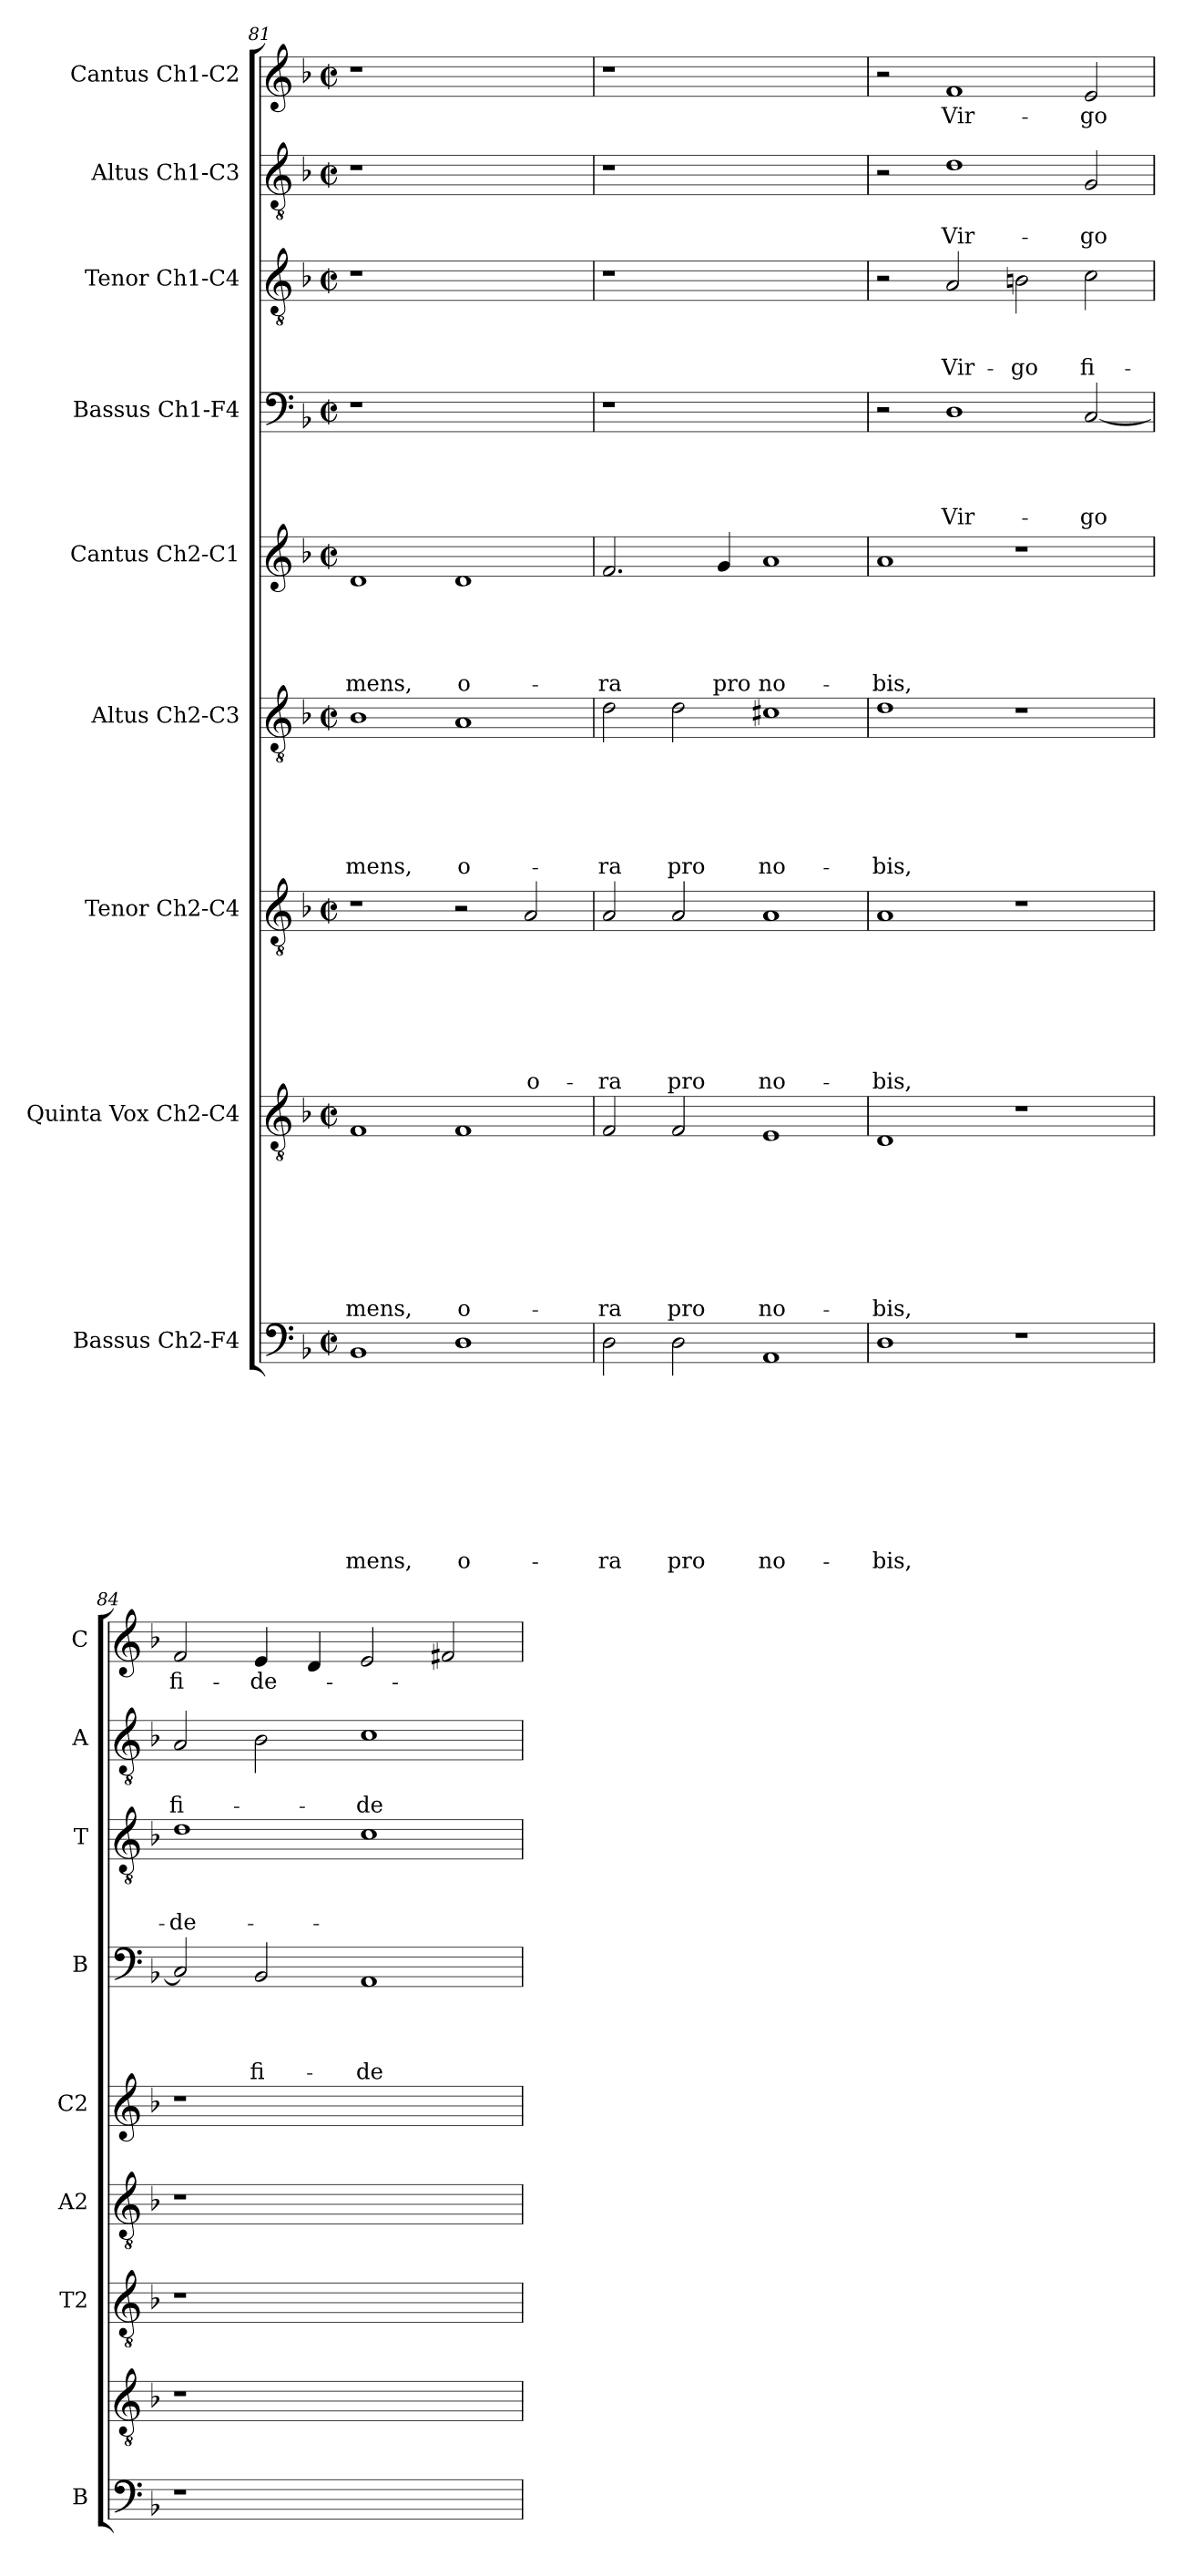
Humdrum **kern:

**kern	**text	**text	**text	**text	**text	**text	**text	**text	**text	**kern	**text	**text	**text	**text	**text	**text	**text	**text	**kern	**text	**text	**text	**text	**text	**text	**text	**kern	**text	**text	**text	**text	**text	**text	**kern	**text	**text	**text	**text	**text	**kern	**text	**text	**text	**text	**kern	**text	**text	**text	**kern	**text	**text	**kern	**text
*part9	*part9	*part9	*part9	*part9	*part9	*part9	*part9	*part9	*part9	*part8	*part8	*part8	*part8	*part8	*part8	*part8	*part8	*part8	*part7	*part7	*part7	*part7	*part7	*part7	*part7	*part7	*part6	*part6	*part6	*part6	*part6	*part6	*part6	*part5	*part5	*part5	*part5	*part5	*part5	*part4	*part4	*part4	*part4	*part4	*part3	*part3	*part3	*part3	*part2	*part2	*part2	*part1	*part1
*staff9	*staff9	*staff9	*staff9	*staff9	*staff9	*staff9	*staff9	*staff9	*staff9	*staff8	*staff8	*staff8	*staff8	*staff8	*staff8	*staff8	*staff8	*staff8	*staff7	*staff7	*staff7	*staff7	*staff7	*staff7	*staff7	*staff7	*staff6	*staff6	*staff6	*staff6	*staff6	*staff6	*staff6	*staff5	*staff5	*staff5	*staff5	*staff5	*staff5	*staff4	*staff4	*staff4	*staff4	*staff4	*staff3	*staff3	*staff3	*staff3	*staff2	*staff2	*staff2	*staff1	*staff1
*I"Bassus Ch2-F4	*	*	*	*	*	*	*	*	*	*I"Quinta Vox Ch2-C4	*	*	*	*	*	*	*	*	*I"Tenor Ch2-C4	*	*	*	*	*	*	*	*I"Altus Ch2-C3	*	*	*	*	*	*	*I"Cantus Ch2-C1	*	*	*	*	*	*I"Bassus Ch1-F4	*	*	*	*	*I"Tenor Ch1-C4	*	*	*	*I"Altus Ch1-C3	*	*	*I"Cantus Ch1-C2	*
*I'B	*	*	*	*	*	*	*	*	*	*	*	*	*	*	*	*	*	*	*I'T2	*	*	*	*	*	*	*	*I'A2	*	*	*	*	*	*	*I'C2	*	*	*	*	*	*I'B	*	*	*	*	*I'T	*	*	*	*I'A	*	*	*I'C	*
*clefF4	*	*	*	*	*	*	*	*	*	*clefGv2	*	*	*	*	*	*	*	*	*clefGv2	*	*	*	*	*	*	*	*clefGv2	*	*	*	*	*	*	*clefG2	*	*	*	*	*	*clefF4	*	*	*	*	*clefGv2	*	*	*	*clefGv2	*	*	*clefG2	*
*k[b-]	*	*	*	*	*	*	*	*	*	*k[b-]	*	*	*	*	*	*	*	*	*k[b-]	*	*	*	*	*	*	*	*k[b-]	*	*	*	*	*	*	*k[b-]	*	*	*	*	*	*k[b-]	*	*	*	*	*k[b-]	*	*	*	*k[b-]	*	*	*k[b-]	*
*F:	*	*	*	*	*	*	*	*	*	*F:	*	*	*	*	*	*	*	*	*F:	*	*	*	*	*	*	*	*F:	*	*	*	*	*	*	*F:	*	*	*	*	*	*F:	*	*	*	*	*F:	*	*	*	*F:	*	*	*F:	*
*M2/2	*	*	*	*	*	*	*	*	*	*M2/2	*	*	*	*	*	*	*	*	*M2/2	*	*	*	*	*	*	*	*M2/2	*	*	*	*	*	*	*M2/2	*	*	*	*	*	*M2/2	*	*	*	*	*M2/2	*	*	*	*M2/2	*	*	*M2/2	*
*met(c|)	*	*	*	*	*	*	*	*	*	*met(c|)	*	*	*	*	*	*	*	*	*met(c|)	*	*	*	*	*	*	*	*met(c|)	*	*	*	*	*	*	*met(c|)	*	*	*	*	*	*met(c|)	*	*	*	*	*met(c|)	*	*	*	*met(c|)	*	*	*met(c|)	*
=81	=81	=81	=81	=81	=81	=81	=81	=81	=81	=81	=81	=81	=81	=81	=81	=81	=81	=81	=81	=81	=81	=81	=81	=81	=81	=81	=81	=81	=81	=81	=81	=81	=81	=81	=81	=81	=81	=81	=81	=81	=81	=81	=81	=81	=81	=81	=81	=81	=81	=81	=81	=81	=81
!	!	!	!	!	!	!	!	!	!LO:LY:b	!	!	!	!	!	!	!	!	!LO:LY:b	!	!	!	!	!	!	!	!	!	!	!	!	!	!	!LO:LY:b	!	!	!	!	!	!LO:LY:b	!	!	!	!	!	!	!	!	!	!	!	!	!	!
1BB-	.	.	.	.	.	.	.	.	-mens,	1F	.	.	.	.	.	.	.	-mens,	1r	.	.	.	.	.	.	.	1B-	.	.	.	.	.	-mens,	1d	.	.	.	.	-mens,	1r	.	.	.	.	1r	.	.	.	1r	.	.	1r	.
!	!	!	!	!	!	!	!	!	!LO:LY:b	!	!	!	!	!	!	!	!	!LO:LY:b	!	!	!	!	!	!	!	!	!	!	!	!	!	!	!LO:LY:b	!	!	!	!	!	!LO:LY:b	!	!	!	!	!	!	!	!	!	!	!	!	!	!
1D	.	.	.	.	.	.	.	.	o-	1F	.	.	.	.	.	.	.	o-	2r	.	.	.	.	.	.	.	1A	.	.	.	.	.	o-	1d	.	.	.	.	o-	1ryy	.	.	.	.	1ryy	.	.	.	1ryy	.	.	1ryy	.
!	!	!	!	!	!	!	!	!	!	!	!	!	!	!	!	!	!	!	!	!	!	!	!	!	!	!LO:LY:b	!	!	!	!	!	!	!	!	!	!	!	!	!	!	!	!	!	!	!	!	!	!	!	!	!	!	!
.	.	.	.	.	.	.	.	.	.	.	.	.	.	.	.	.	.	.	2A/	.	.	.	.	.	.	o-	.	.	.	.	.	.	.	.	.	.	.	.	.	.	.	.	.	.	.	.	.	.	.	.	.	.	.
=82	=82	=82	=82	=82	=82	=82	=82	=82	=82	=82	=82	=82	=82	=82	=82	=82	=82	=82	=82	=82	=82	=82	=82	=82	=82	=82	=82	=82	=82	=82	=82	=82	=82	=82	=82	=82	=82	=82	=82	=82	=82	=82	=82	=82	=82	=82	=82	=82	=82	=82	=82	=82	=82
!	!	!	!	!	!	!	!	!	!LO:LY:b	!	!	!	!	!	!	!	!	!LO:LY:b	!	!	!	!	!	!	!	!LO:LY:b	!	!	!	!	!	!	!LO:LY:b	!	!	!	!	!	!LO:LY:b	!	!	!	!	!	!	!	!	!	!	!	!	!	!
2D\	.	.	.	.	.	.	.	.	-ra	2F/	.	.	.	.	.	.	.	-ra	2A/	.	.	.	.	.	.	-ra	2d\	.	.	.	.	.	-ra	2.f/	.	.	.	.	-ra	1r	.	.	.	.	1r	.	.	.	1r	.	.	1r	.
!	!	!	!	!	!	!	!	!	!LO:LY:b	!	!	!	!	!	!	!	!	!LO:LY:b	!	!	!	!	!	!	!	!LO:LY:b	!	!	!	!	!	!	!LO:LY:b	!	!	!	!	!	!	!	!	!	!	!	!	!	!	!	!	!	!	!	!
2D\	.	.	.	.	.	.	.	.	pro	2F/	.	.	.	.	.	.	.	pro	2A/	.	.	.	.	.	.	pro	2d\	.	.	.	.	.	pro	.	.	.	.	.	.	.	.	.	.	.	.	.	.	.	.	.	.	.	.
!	!	!	!	!	!	!	!	!	!	!	!	!	!	!	!	!	!	!	!	!	!	!	!	!	!	!	!	!	!	!	!	!	!	!	!	!	!	!	!LO:LY:b	!	!	!	!	!	!	!	!	!	!	!	!	!	!
.	.	.	.	.	.	.	.	.	.	.	.	.	.	.	.	.	.	.	.	.	.	.	.	.	.	.	.	.	.	.	.	.	.	4g/	.	.	.	.	pro	.	.	.	.	.	.	.	.	.	.	.	.	.	.
!	!	!	!	!	!	!	!	!	!LO:LY:b	!	!	!	!	!	!	!	!	!LO:LY:b	!	!	!	!	!	!	!	!LO:LY:b	!	!	!	!	!	!	!LO:LY:b	!	!	!	!	!	!LO:LY:b	!	!	!	!	!	!	!	!	!	!	!	!	!	!
1AA	.	.	.	.	.	.	.	.	no-	1E	.	.	.	.	.	.	.	no-	1A	.	.	.	.	.	.	no-	1c#X	.	.	.	.	.	no-	1a	.	.	.	.	no-	1ryy	.	.	.	.	1ryy	.	.	.	1ryy	.	.	1ryy	.
=83	=83	=83	=83	=83	=83	=83	=83	=83	=83	=83	=83	=83	=83	=83	=83	=83	=83	=83	=83	=83	=83	=83	=83	=83	=83	=83	=83	=83	=83	=83	=83	=83	=83	=83	=83	=83	=83	=83	=83	=83	=83	=83	=83	=83	=83	=83	=83	=83	=83	=83	=83	=83	=83
!	!	!	!	!	!	!	!	!	!LO:LY:b	!	!	!	!	!	!	!	!	!LO:LY:b	!	!	!	!	!	!	!	!LO:LY:b	!	!	!	!	!	!	!LO:LY:b	!	!	!	!	!	!LO:LY:b	!	!	!	!	!	!	!	!	!	!	!	!	!	!
1D	.	.	.	.	.	.	.	.	-bis,	1D	.	.	.	.	.	.	.	-bis,	1A	.	.	.	.	.	.	-bis,	1d	.	.	.	.	.	-bis,	1a	.	.	.	.	-bis,	2r	.	.	.	.	2r	.	.	.	2r	.	.	2r	.
!	!	!	!	!	!	!	!	!	!	!	!	!	!	!	!	!	!	!	!	!	!	!	!	!	!	!	!	!	!	!	!	!	!	!	!	!	!	!	!	!	!	!	!	!LO:LY:b	!	!	!	!LO:LY:b	!	!	!LO:LY:b	!	!LO:LY:b
.	.	.	.	.	.	.	.	.	.	.	.	.	.	.	.	.	.	.	.	.	.	.	.	.	.	.	.	.	.	.	.	.	.	.	.	.	.	.	.	1D	.	.	.	Vir-	2A/	.	.	Vir-	1d	.	Vir-	1f	Vir-
!	!	!	!	!	!	!	!	!	!	!	!	!	!	!	!	!	!	!	!	!	!	!	!	!	!	!	!	!	!	!	!	!	!	!	!	!	!	!	!	!	!	!	!	!	!	!	!	!LO:LY:b	!	!	!	!	!
1r	.	.	.	.	.	.	.	.	.	1r	.	.	.	.	.	.	.	.	1r	.	.	.	.	.	.	.	1r	.	.	.	.	.	.	1r	.	.	.	.	.	.	.	.	.	.	2Bn\	.	.	-go	.	.	.	.	.
!	!	!	!	!	!	!	!	!	!	!	!	!	!	!	!	!	!	!	!	!	!	!	!	!	!	!	!	!	!	!	!	!	!	!	!	!	!	!	!	!	!	!	!	!LO:LY:b	!	!	!	!LO:LY:b	!	!	!LO:LY:b	!	!LO:LY:b
.	.	.	.	.	.	.	.	.	.	.	.	.	.	.	.	.	.	.	.	.	.	.	.	.	.	.	.	.	.	.	.	.	.	.	.	.	.	.	.	[2C/	.	.	.	-go	2c\	.	.	fi-	2G/	.	-go	2e/	-go
=84	=84	=84	=84	=84	=84	=84	=84	=84	=84	=84	=84	=84	=84	=84	=84	=84	=84	=84	=84	=84	=84	=84	=84	=84	=84	=84	=84	=84	=84	=84	=84	=84	=84	=84	=84	=84	=84	=84	=84	=84	=84	=84	=84	=84	=84	=84	=84	=84	=84	=84	=84	=84	=84
!	!	!	!	!	!	!	!	!	!	!	!	!	!	!	!	!	!	!	!	!	!	!	!	!	!	!	!	!	!	!	!	!	!	!	!	!	!	!	!	!	!	!	!	!	!	!	!	!LO:LY:b	!	!	!LO:LY:b	!	!LO:LY:b
1r	.	.	.	.	.	.	.	.	.	1r	.	.	.	.	.	.	.	.	1r	.	.	.	.	.	.	.	1r	.	.	.	.	.	.	1r	.	.	.	.	.	2C/]	.	.	.	.	1d	.	.	-de-	2A/	.	fi-	2f/	fi-
!	!	!	!	!	!	!	!	!	!	!	!	!	!	!	!	!	!	!	!	!	!	!	!	!	!	!	!	!	!	!	!	!	!	!	!	!	!	!	!	!	!	!	!	!LO:LY:b	!	!	!	!	!	!	!	!	!LO:LY:b
.	.	.	.	.	.	.	.	.	.	.	.	.	.	.	.	.	.	.	.	.	.	.	.	.	.	.	.	.	.	.	.	.	.	.	.	.	.	.	.	2BB-/	.	.	.	fi-	.	.	.	.	2B-\	.	.	4e/	-de-
.	.	.	.	.	.	.	.	.	.	.	.	.	.	.	.	.	.	.	.	.	.	.	.	.	.	.	.	.	.	.	.	.	.	.	.	.	.	.	.	.	.	.	.	.	.	.	.	.	.	.	.	4d/	.
!	!	!	!	!	!	!	!	!	!	!	!	!	!	!	!	!	!	!	!	!	!	!	!	!	!	!	!	!	!	!	!	!	!	!	!	!	!	!	!	!	!	!	!	!LO:LY:b	!	!	!	!	!	!	!LO:LY:b	!	!
1ryy	.	.	.	.	.	.	.	.	.	1ryy	.	.	.	.	.	.	.	.	1ryy	.	.	.	.	.	.	.	1ryy	.	.	.	.	.	.	1ryy	.	.	.	.	.	1AA	.	.	.	-de-	1c	.	.	.	1c	.	-de-	2e/	.
.	.	.	.	.	.	.	.	.	.	.	.	.	.	.	.	.	.	.	.	.	.	.	.	.	.	.	.	.	.	.	.	.	.	.	.	.	.	.	.	.	.	.	.	.	.	.	.	.	.	.	.	2f#X/	.
=	=	=	=	=	=	=	=	=	=	=	=	=	=	=	=	=	=	=	=	=	=	=	=	=	=	=	=	=	=	=	=	=	=	=	=	=	=	=	=	=	=	=	=	=	=	=	=	=	=	=	=	=	=
*-	*-	*-	*-	*-	*-	*-	*-	*-	*-	*-	*-	*-	*-	*-	*-	*-	*-	*-	*-	*-	*-	*-	*-	*-	*-	*-	*-	*-	*-	*-	*-	*-	*-	*-	*-	*-	*-	*-	*-	*-	*-	*-	*-	*-	*-	*-	*-	*-	*-	*-	*-	*-	*-
